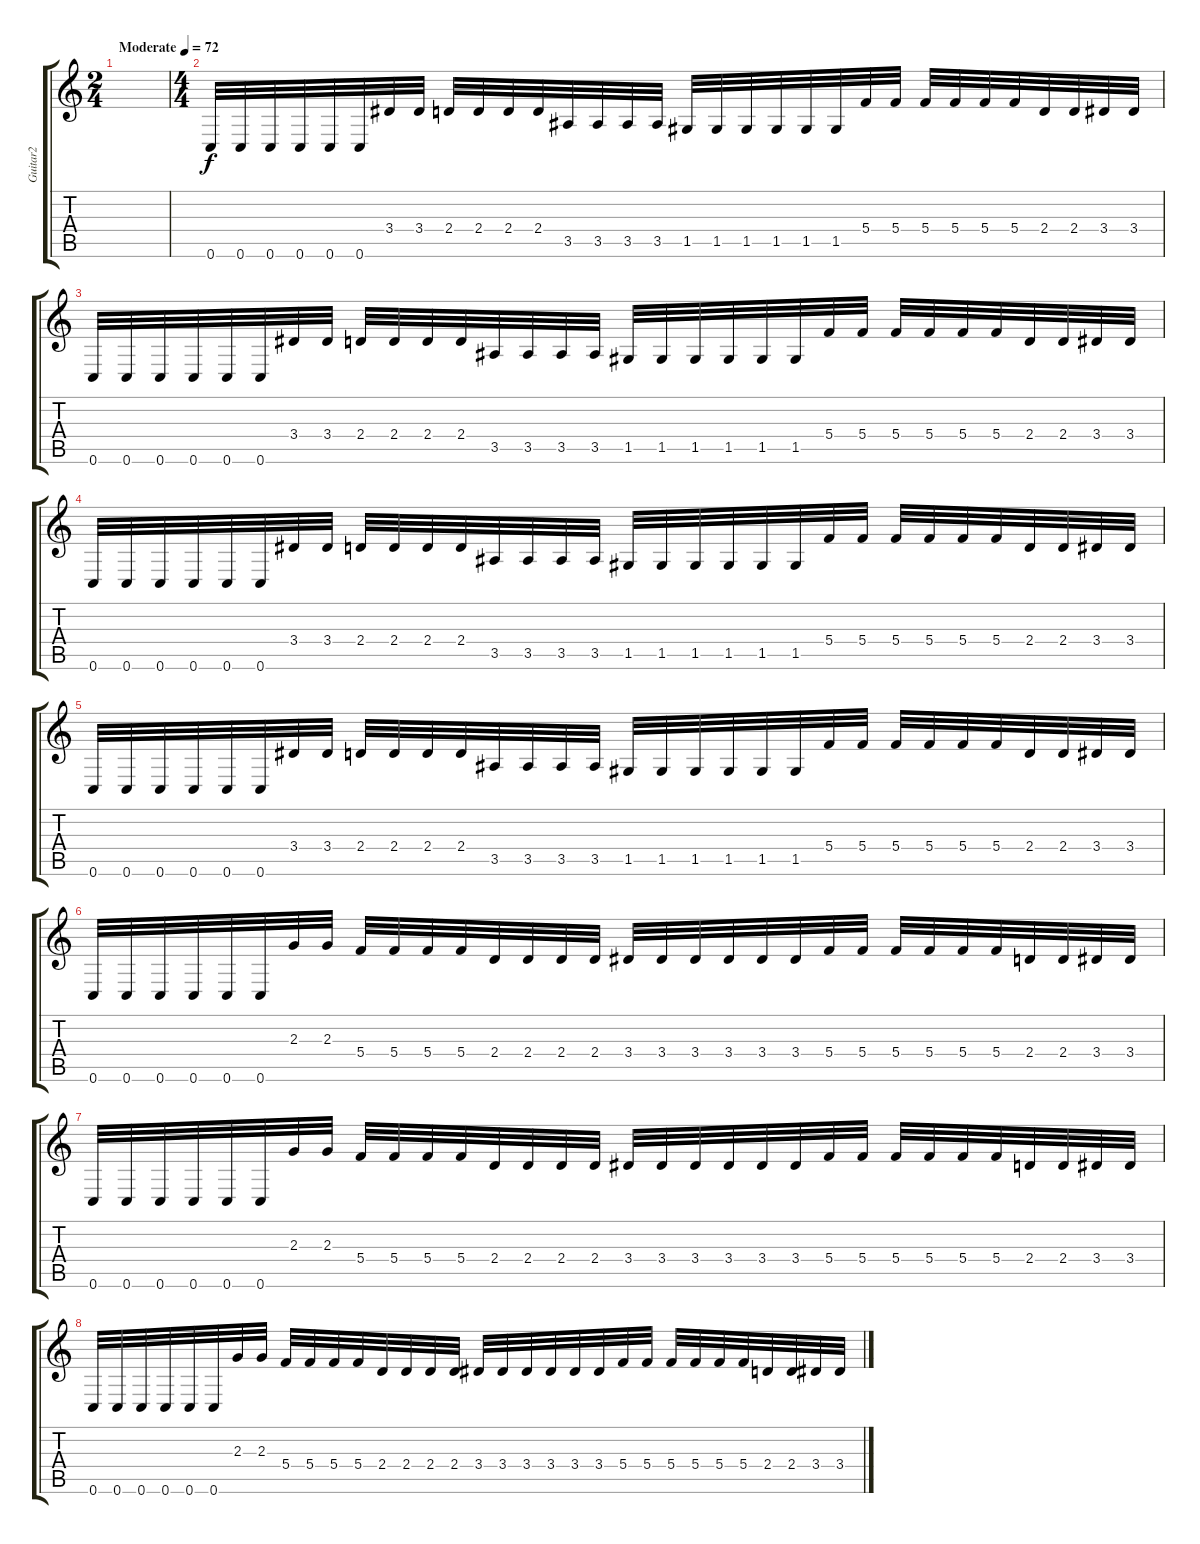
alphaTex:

\track ("Guitar2" "Guitar2") {instrument distortionguitar}
\staff {score tabs}
\tuning (D4 A3 F3 C3 G2 C2) {hide}
\ts (2 4)
\tempo (72 "Moderate")
\clef g2
\ks c
|
\ts (4 4)
0.6.32 0.6.32 0.6.32 0.6.32 0.6.32 0.6.32 3.4.32 3.4.32 2.4.32 2.4.32 2.4.32 2.4.32 3.5.32 3.5.32 3.5.32 3.5.32 1.5.32 1.5.32 1.5.32 1.5.32 1.5.32 1.5.32 5.4.32 5.4.32 5.4.32 5.4.32 5.4.32 5.4.32 2.4.32 2.4.32 3.4.32 3.4.32 |
0.6.32 0.6.32 0.6.32 0.6.32 0.6.32 0.6.32 3.4.32 3.4.32 2.4.32 2.4.32 2.4.32 2.4.32 3.5.32 3.5.32 3.5.32 3.5.32 1.5.32 1.5.32 1.5.32 1.5.32 1.5.32 1.5.32 5.4.32 5.4.32 5.4.32 5.4.32 5.4.32 5.4.32 2.4.32 2.4.32 3.4.32 3.4.32 |
0.6.32 0.6.32 0.6.32 0.6.32 0.6.32 0.6.32 3.4.32 3.4.32 2.4.32 2.4.32 2.4.32 2.4.32 3.5.32 3.5.32 3.5.32 3.5.32 1.5.32 1.5.32 1.5.32 1.5.32 1.5.32 1.5.32 5.4.32 5.4.32 5.4.32 5.4.32 5.4.32 5.4.32 2.4.32 2.4.32 3.4.32 3.4.32 |
0.6.32 0.6.32 0.6.32 0.6.32 0.6.32 0.6.32 3.4.32 3.4.32 2.4.32 2.4.32 2.4.32 2.4.32 3.5.32 3.5.32 3.5.32 3.5.32 1.5.32 1.5.32 1.5.32 1.5.32 1.5.32 1.5.32 5.4.32 5.4.32 5.4.32 5.4.32 5.4.32 5.4.32 2.4.32 2.4.32 3.4.32 3.4.32 |
0.6.32 0.6.32 0.6.32 0.6.32 0.6.32 0.6.32 2.3.32 2.3.32 5.4.32 5.4.32 5.4.32 5.4.32 2.4.32 2.4.32 2.4.32 2.4.32 3.4.32 3.4.32 3.4.32 3.4.32 3.4.32 3.4.32 5.4.32 5.4.32 5.4.32 5.4.32 5.4.32 5.4.32 2.4.32 2.4.32 3.4.32 3.4.32 |
0.6.32 0.6.32 0.6.32 0.6.32 0.6.32 0.6.32 2.3.32 2.3.32 5.4.32 5.4.32 5.4.32 5.4.32 2.4.32 2.4.32 2.4.32 2.4.32 3.4.32 3.4.32 3.4.32 3.4.32 3.4.32 3.4.32 5.4.32 5.4.32 5.4.32 5.4.32 5.4.32 5.4.32 2.4.32 2.4.32 3.4.32 3.4.32 |
0.6.32 0.6.32 0.6.32 0.6.32 0.6.32 0.6.32 2.3.32 2.3.32 5.4.32 5.4.32 5.4.32 5.4.32 2.4.32 2.4.32 2.4.32 2.4.32 3.4.32 3.4.32 3.4.32 3.4.32 3.4.32 3.4.32 5.4.32 5.4.32 5.4.32 5.4.32 5.4.32 5.4.32 2.4.32 2.4.32 3.4.32 3.4.32
